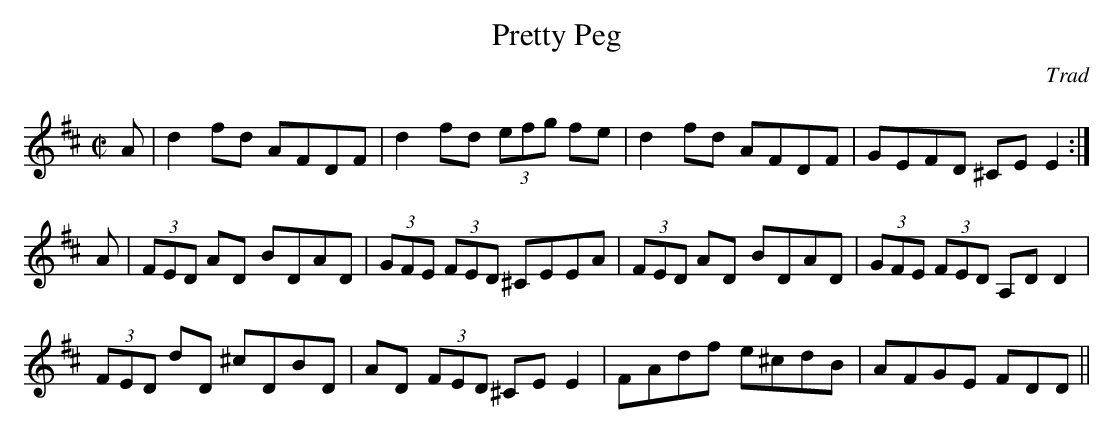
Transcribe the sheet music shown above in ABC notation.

X:1
T:Pretty Peg
C:Trad
M:C|
K:D
L:1/8
A|d2 fd AFDF|d2 fd (3efg fe|d2 fd AFDF|GEFD ^CEE2 :|
A|(3FED AD BDAD|(3GFE (3FED ^CEEA|(3FED AD BDAD|(3GFE (3FED A,DD2|
(3FED dD ^cDBD | AD (3FED ^CEE2 |FAdf e^cdB|AFGE FDD ||
